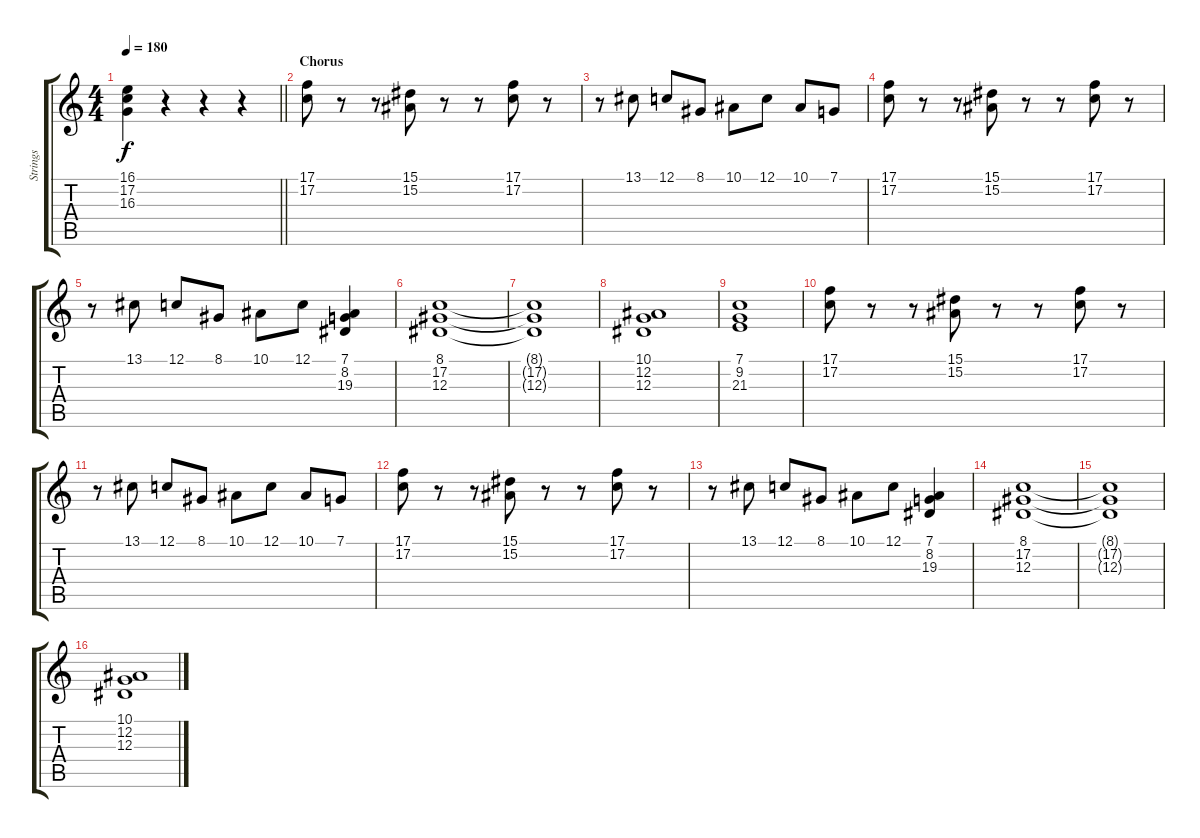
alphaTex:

\track ("Strings" "Strings") {instrument stringensemble1}
\staff {score tabs}
\tuning (C4 G3 Eb3 Bb2 F2 C2) {hide}
\ts (4 4)
\tempo 180
\clef g2
\barLineRight lightlight
\ks c
(16.1 17.2 16.3).4{dy f} r.4 r.4 r.4 |
\section ("" "Chorus")
(17.1 17.2).8 r.8 r.8 (15.1 15.2).8 r.8 r.8 (17.1 17.2).8 r.8 |
r.8 13.1.8 12.1.8 8.1.8 10.1.8 12.1.8 10.1.8 7.1.8 |
(17.1 17.2).8 r.8 r.8 (15.1 15.2).8 r.8 r.8 (17.1 17.2).8 r.8 |
r.8 13.1.8 12.1.8 8.1.8 10.1.8 12.1.8 (7.1 8.2 19.3).4 |
(8.1 17.2 12.3).1 |
(8.1{t} 17.2{t} 12.3{t}).1 |
(10.1 12.2 12.3).1 |
(7.1 9.2 21.3).1 |
(17.1 17.2).8 r.8 r.8 (15.1 15.2).8 r.8 r.8 (17.1 17.2).8 r.8 |
r.8 13.1.8 12.1.8 8.1.8 10.1.8 12.1.8 10.1.8 7.1.8 |
(17.1 17.2).8 r.8 r.8 (15.1 15.2).8 r.8 r.8 (17.1 17.2).8 r.8 |
r.8 13.1.8 12.1.8 8.1.8 10.1.8 12.1.8 (7.1 8.2 19.3).4 |
(8.1 17.2 12.3).1 |
(8.1{t} 17.2{t} 12.3{t}).1 |
(10.1 12.2 12.3).1
